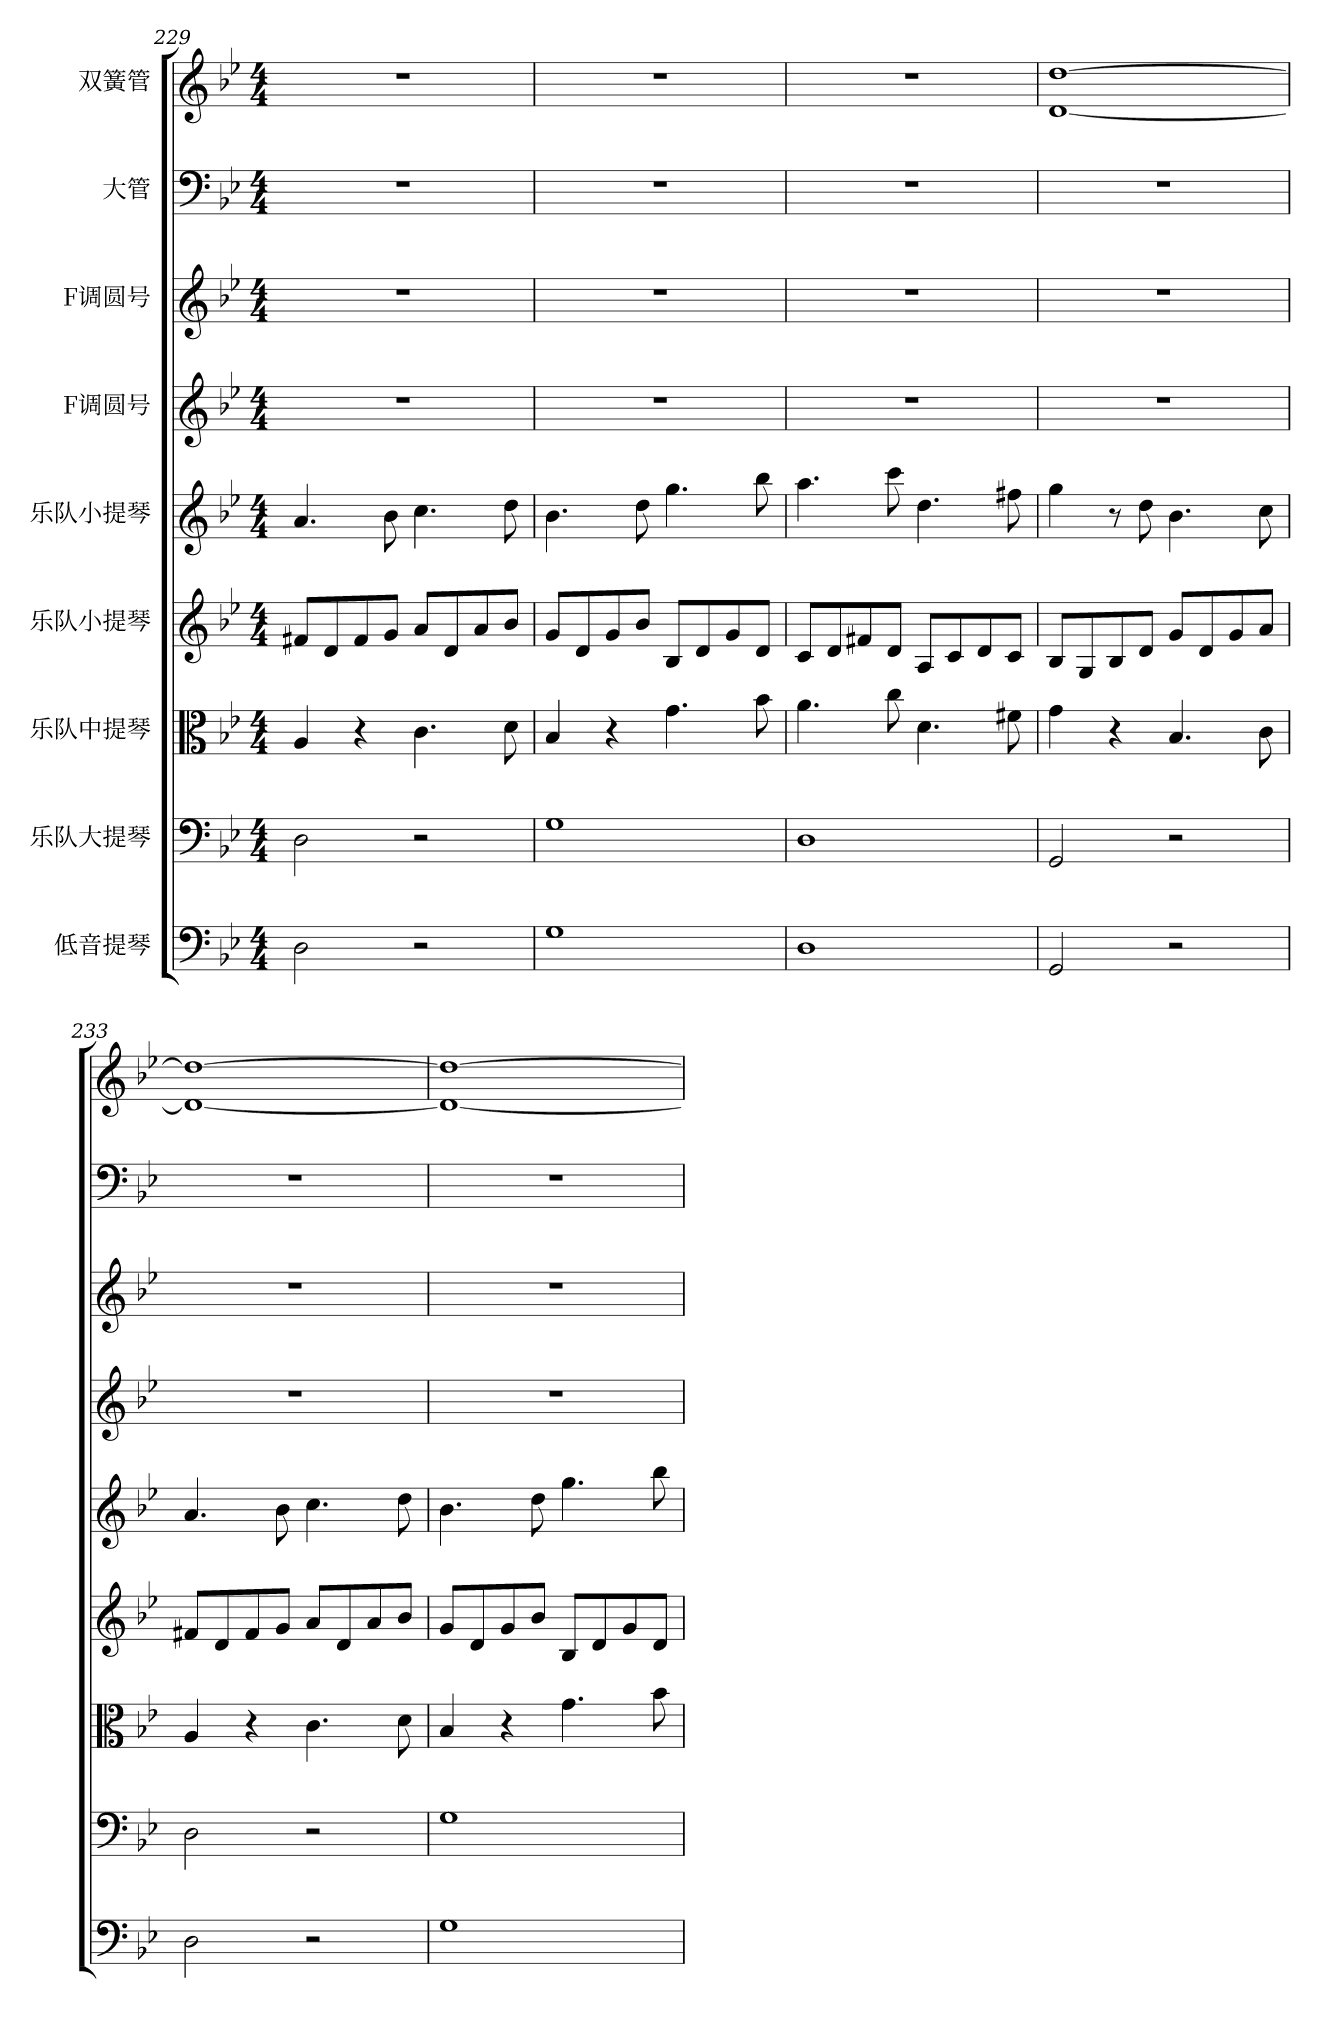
**kern	**kern	**kern	**kern	**kern	**kern	**kern	**kern	**kern
*part9	*part8	*part7	*part6	*part5	*part4	*part3	*part2	*part1
*staff9	*staff8	*staff7	*staff6	*staff5	*staff4	*staff3	*staff2	*staff1
*I"低音提琴	*I"乐队大提琴	*I"乐队中提琴	*I"乐队小提琴	*I"乐队小提琴	*I"F调圆号	*I"F调圆号	*I"大管	*I"双簧管
*clefF4	*clefF4	*clefC3	*clefG2	*clefG2	*clefG2	*clefG2	*clefF4	*clefG2
*ITrd7c12	*	*	*	*	*ITrd4c7	*ITrd4c7	*	*
*k[b-e-]	*k[b-e-]	*k[b-e-]	*k[b-e-]	*k[b-e-]	*k[b-e-a-]	*k[b-e-a-]	*k[b-e-]	*k[b-e-]
*M4/4	*M4/4	*M4/4	*M4/4	*M4/4	*M4/4	*M4/4	*M4/4	*M4/4
=229	=229	=229	=229	=229	=229	=229	=229	=229
2DD\	2D\	4A/	8f#X/L	4.a/	1r	1r	1r	1r
.	.	.	8d/	.	.	.	.	.
.	.	4r	8f#/	.	.	.	.	.
.	.	.	8g/J	8b-\	.	.	.	.
2r	2r	4.c\	8a/L	4.cc\	.	.	.	.
.	.	.	8d/	.	.	.	.	.
.	.	.	8a/	.	.	.	.	.
.	.	8d\	8b-/J	8dd\	.	.	.	.
=230	=230	=230	=230	=230	=230	=230	=230	=230
1GG	1G	4B-/	8g/L	4.b-\	1r	1r	1r	1r
.	.	.	8d/	.	.	.	.	.
.	.	4r	8g/	.	.	.	.	.
.	.	.	8b-/J	8dd\	.	.	.	.
.	.	4.g\	8B-/L	4.gg\	.	.	.	.
.	.	.	8d/	.	.	.	.	.
.	.	.	8g/	.	.	.	.	.
.	.	8b-\	8d/J	8bb-\	.	.	.	.
!!LO:PB:g=z
=231	=231	=231	=231	=231	=231	=231	=231	=231
1DD	1D	4.a\	8c/L	4.aa\	1r	1r	1r	1r
.	.	.	8d/	.	.	.	.	.
.	.	.	8f#X/	.	.	.	.	.
.	.	8cc\	8d/J	8ccc\	.	.	.	.
.	.	4.d\	8A/L	4.dd\	.	.	.	.
.	.	.	8c/	.	.	.	.	.
.	.	.	8d/	.	.	.	.	.
.	.	8f#X\	8c/J	8ff#X\	.	.	.	.
=232	=232	=232	=232	=232	=232	=232	=232	=232
2GGG/	2GG/	4g\	8B-/L	4gg\	1r	1r	1r	[1d [1dd
.	.	.	8G/	.	.	.	.	.
.	.	4r	8B-/	8r	.	.	.	.
.	.	.	8d/J	8dd\	.	.	.	.
2r	2r	4.B-/	8g/L	4.b-\	.	.	.	.
.	.	.	8d/	.	.	.	.	.
.	.	.	8g/	.	.	.	.	.
.	.	8c\	8a/J	8cc\	.	.	.	.
=233	=233	=233	=233	=233	=233	=233	=233	=233
2DD\	2D\	4A/	8f#X/L	4.a/	1r	1r	1r	1d_ 1dd_
.	.	.	8d/	.	.	.	.	.
.	.	4r	8f#/	.	.	.	.	.
.	.	.	8g/J	8b-\	.	.	.	.
2r	2r	4.c\	8a/L	4.cc\	.	.	.	.
.	.	.	8d/	.	.	.	.	.
.	.	.	8a/	.	.	.	.	.
.	.	8d\	8b-/J	8dd\	.	.	.	.
=234	=234	=234	=234	=234	=234	=234	=234	=234
1GG	1G	4B-/	8g/L	4.b-\	1r	1r	1r	1d_ 1dd_
.	.	.	8d/	.	.	.	.	.
.	.	4r	8g/	.	.	.	.	.
.	.	.	8b-/J	8dd\	.	.	.	.
.	.	4.g\	8B-/L	4.gg\	.	.	.	.
.	.	.	8d/	.	.	.	.	.
.	.	.	8g/	.	.	.	.	.
.	.	8b-\	8d/J	8bb-\	.	.	.	.
=	=	=	=	=	=	=	=	=
*-	*-	*-	*-	*-	*-	*-	*-	*-
